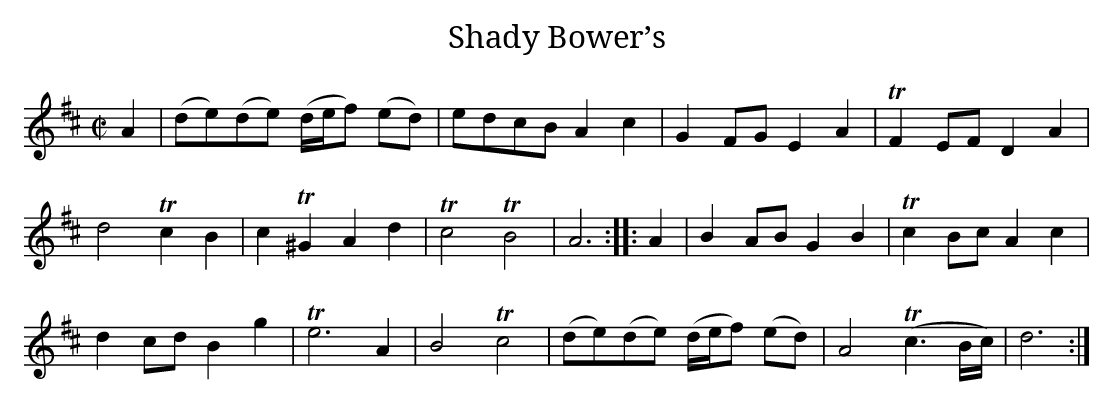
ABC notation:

X:1
T:Shady Bower’s
M:C|
L:1/8
K:D
A2|(de)(de) (d/e/f) (ed)|edcB A2c2|G2 FG E2A2|TF2 EF D2A2|
d4 Tc2B2|c2T^G2A2d2|Tc4 TB4|A6::A2|B2 AB G2B2|Tc2 Bc A2c2|
d2 cd B2g2|Te6 A2|B4 Tc4|(de)(de) (d/e/f) (ed)|A4 T(c3 B/c/)|d6:|]
